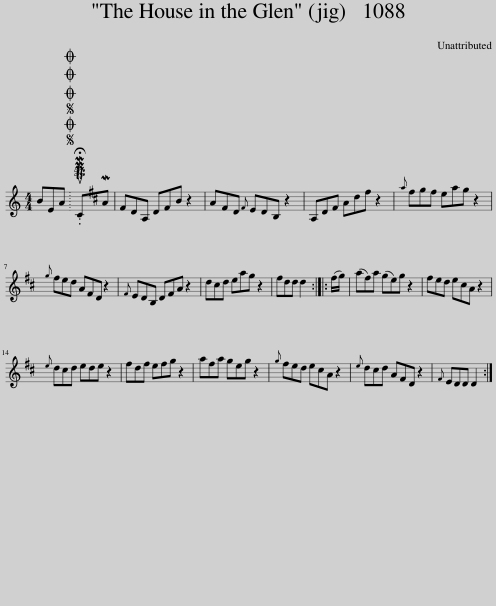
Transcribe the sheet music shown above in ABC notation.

X:1
L:1/8
M:4/4
I:linebreak $
K:C
V:1 treble
V:1
 BEA |SOSOOO .!fermata!PMTuCMA | ^FDA, DFB z2 | A^FD{F} EDB, z2 | A,D^F Ad^f z2 | %5
{a} ^fgf eag z2 |${g} ^fed A^FD z2 |{^F} EDB, DFA z2 | d^cd eag z2 | ^fdd d2 :: %10
 (^f/g/) | (a^f)a (ge)g z2 | ^fed e^cA z2 |${e} d^cd ede z2 | ^fdf efg z2 | %15
 a^fa geg z2 |{g} ^fed e^cA z2 |{e} d^cd A^FD z2 |{^F} EDD D2 :| %19
